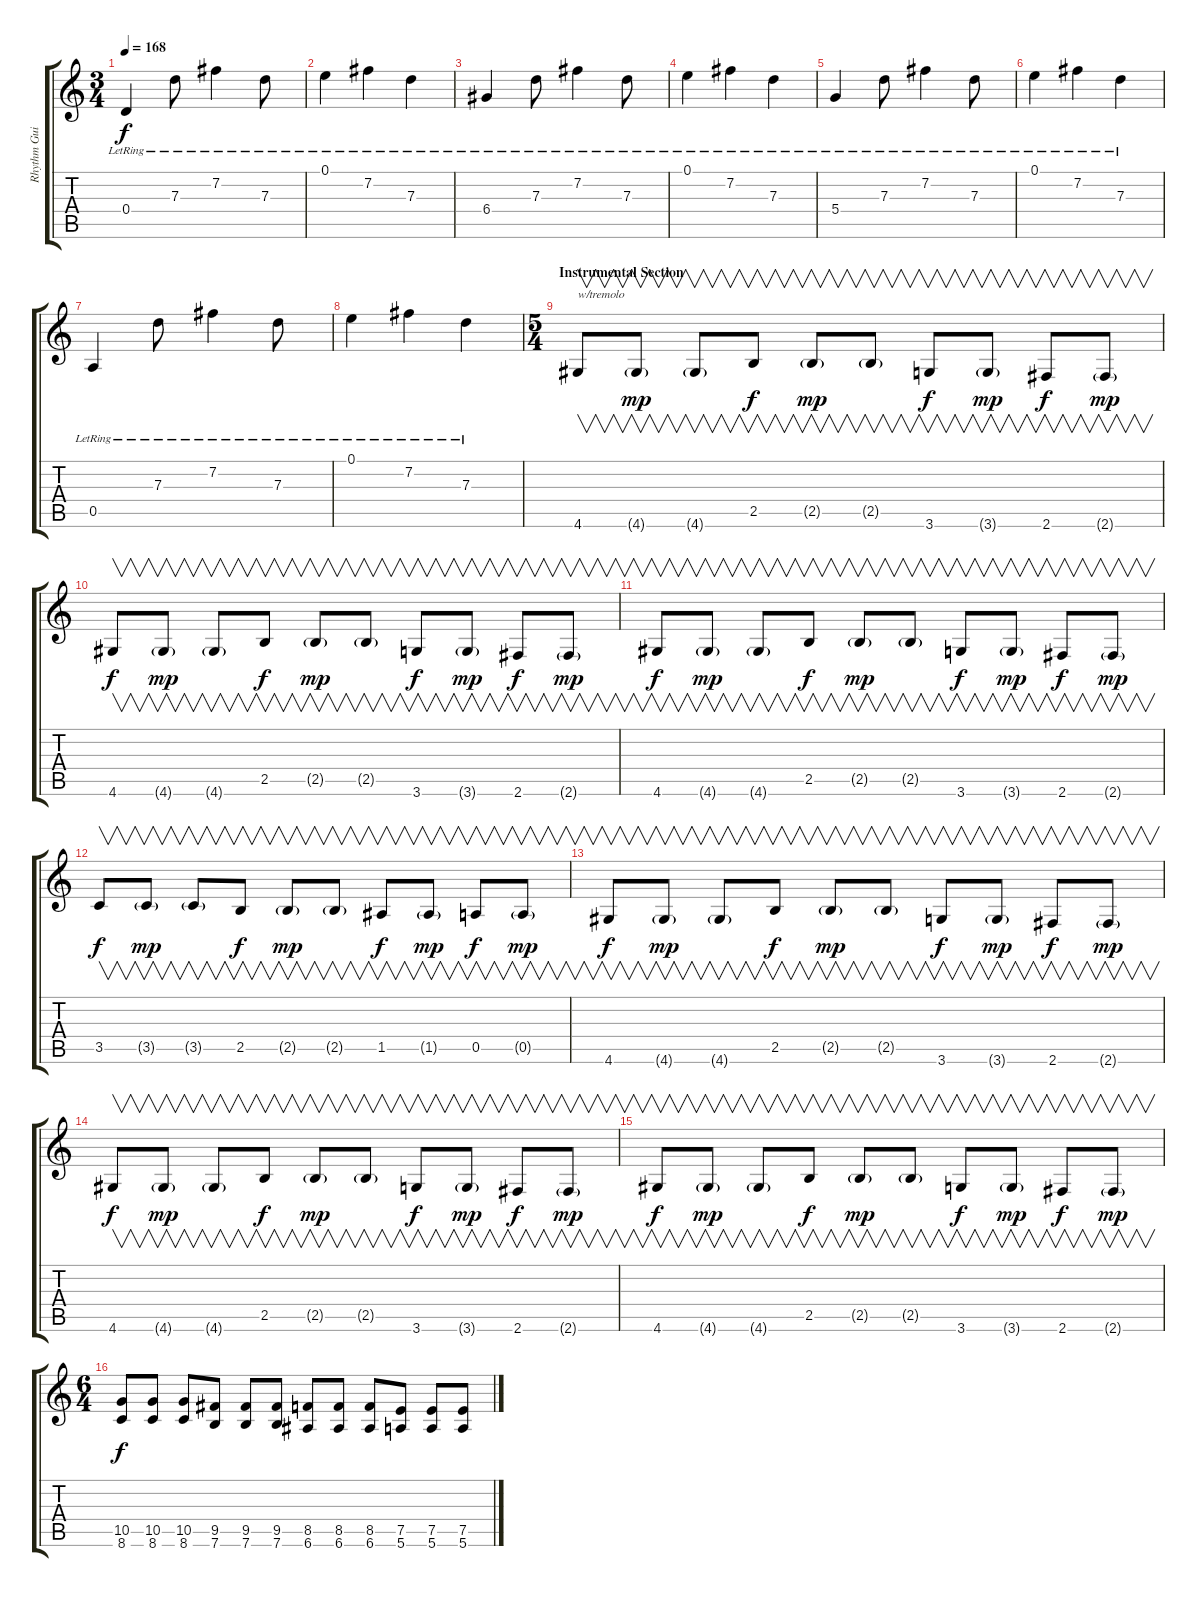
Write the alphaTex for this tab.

\track ("Rhythm Guitar" "Rhythm Gui") {instrument distortionguitar}
\staff {score tabs}
\tuning (E4 B3 G3 D3 A2 E2) {hide}
\ts (3 4)
\tempo 168
\clef g2
\ks c
0.4{lr}.4{dy f} 7.3{lr}.8 7.2{lr}.4 7.3{lr}.8 |
0.1{lr}.4 7.2{lr}.4 7.3{lr}.4 |
6.4{lr}.4 7.3{lr}.8 7.2{lr}.4 7.3{lr}.8 |
0.1{lr}.4 7.2{lr}.4 7.3{lr}.4 |
5.4{lr}.4 7.3{lr}.8 7.2{lr}.4 7.3{lr}.8 |
0.1{lr}.4 7.2{lr}.4 7.3{lr}.4 |
0.5{lr}.4 7.3{lr}.8 7.2{lr}.4 7.3{lr}.8 |
0.1{lr}.4 7.2{lr}.4 7.3{lr}.4 |
\ts (5 4)
\section ("" "Instrumental Section")
4.6.8{v txt "w/tremolo" balance 0 instrument distortionguitar} 4.6{g}.8{v dy mp} 4.6{g}.8{v} 2.5.8{v dy f} 2.5{g}.8{v dy mp} 2.5{g}.8{v} 3.6.8{v dy f} 3.6{g}.8{v dy mp} 2.6.8{v dy f balance 16} 2.6{g}.8{v dy mp} |
4.6.8{v dy f balance 0 instrument distortionguitar} 4.6{g}.8{v dy mp} 4.6{g}.8{v} 2.5.8{v dy f balance 16} 2.5{g}.8{v dy mp} 2.5{g}.8{v} 3.6.8{v dy f} 3.6{g}.8{v dy mp} 2.6.8{v dy f balance 16} 2.6{g}.8{v dy mp} |
4.6.8{v dy f balance 0 instrument distortionguitar} 4.6{g}.8{v dy mp} 4.6{g}.8{v} 2.5.8{v dy f} 2.5{g}.8{v dy mp} 2.5{g}.8{v} 3.6.8{v dy f} 3.6{g}.8{v dy mp} 2.6.8{v dy f balance 16} 2.6{g}.8{v dy mp} |
3.5.8{v dy f} 3.5{g}.8{v dy mp} 3.5{g}.8{v} 2.5.8{v dy f balance 0} 2.5{g}.8{v dy mp} 2.5{g}.8{v} 1.5.8{v dy f} 1.5{g}.8{v dy mp} 0.5.8{v dy f} 0.5{g}.8{v dy mp} |
4.6.8{v dy f balance 0 instrument distortionguitar} 4.6{g}.8{v dy mp} 4.6{g}.8{v} 2.5.8{v dy f} 2.5{g}.8{v dy mp} 2.5{g}.8{v} 3.6.8{v dy f} 3.6{g}.8{v dy mp} 2.6.8{v dy f balance 16} 2.6{g}.8{v dy mp} |
4.6.8{v dy f balance 0 instrument distortionguitar} 4.6{g}.8{v dy mp} 4.6{g}.8{v} 2.5.8{v dy f balance 16} 2.5{g}.8{v dy mp} 2.5{g}.8{v} 3.6.8{v dy f} 3.6{g}.8{v dy mp} 2.6.8{v dy f balance 16} 2.6{g}.8{v dy mp} |
4.6.8{v dy f balance 0 instrument distortionguitar} 4.6{g}.8{v dy mp} 4.6{g}.8{v} 2.5.8{v dy f} 2.5{g}.8{v dy mp} 2.5{g}.8{v} 3.6.8{v dy f} 3.6{g}.8{v dy mp} 2.6.8{v dy f} 2.6{g}.8{v dy mp} |
\ts (6 4)
(10.5 8.6).8{dy f balance 8} (10.5 8.6).8 (10.5 8.6).8 (9.5 7.6).8 (9.5 7.6).8 (9.5 7.6).8 (8.5 6.6).8 (8.5 6.6).8 (8.5 6.6).8 (7.5 5.6).8 (7.5 5.6).8 (7.5 5.6).8
